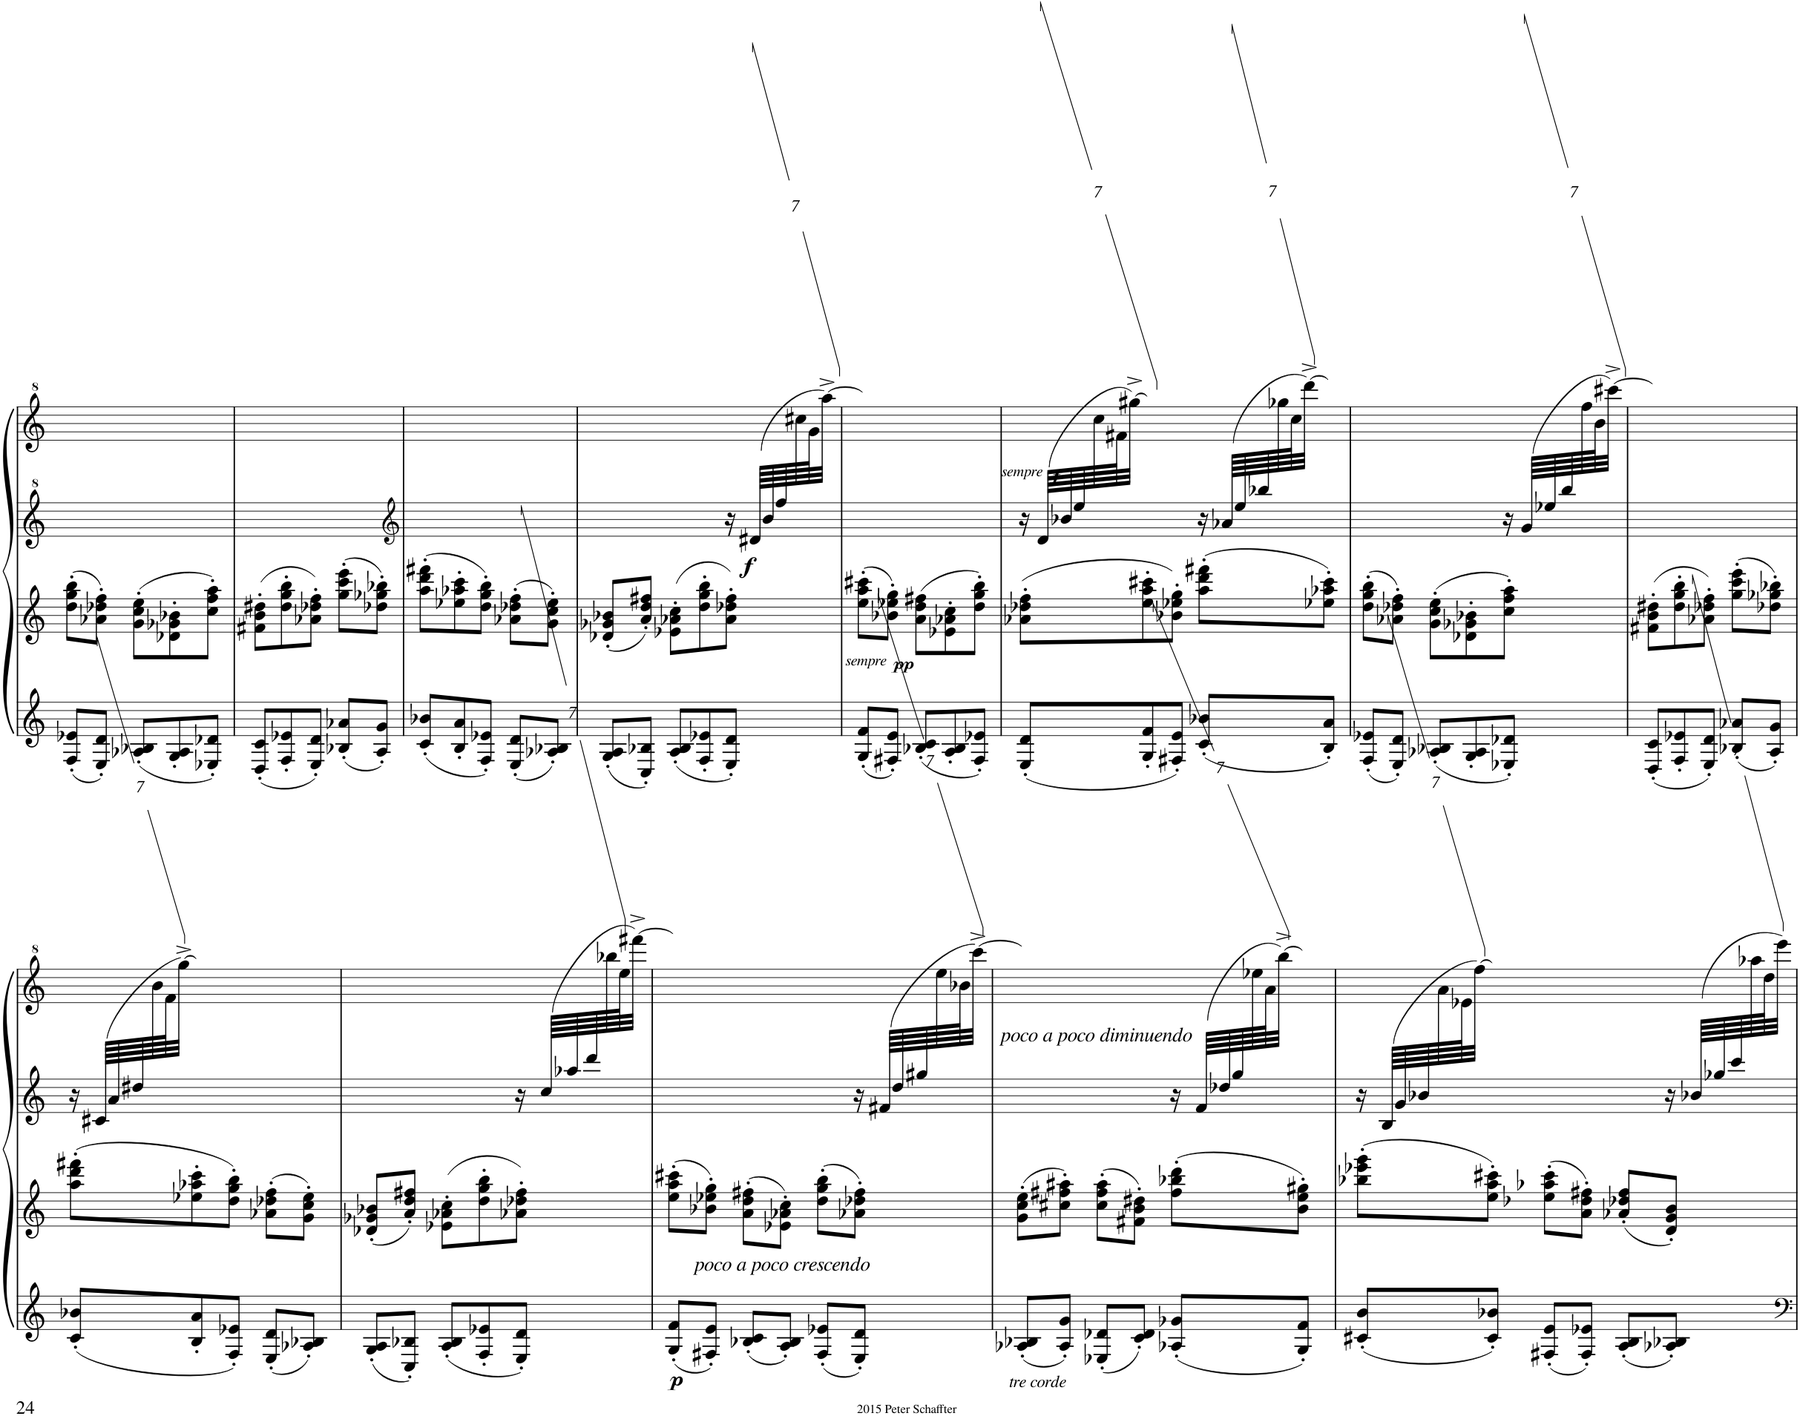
**kern	**kern	**kern	**kern	**dynam
*part1	*part1	*part1	*part1	*part1
*staff4	*staff3	*staff2	*staff1	*staff1/2/3/4
*I"Piano	*	*	*	*
*I'Pno.	*	*	*	*
!!LO:PB:g=z
*clefG2	*clefG2	*clefG^2	*clefG^2	*
*k[]	*k[]	*k[]	*k[]	*
*M6/8	*M6/8	*M6/8	*M6/8	*
=175	=175	=175	=175	=175
8F/' 8e-X/'L	8dd\' 8gg\' 8bb\'L	2ryy	2ryy	.
8E/' 8d/'J	8a-X\' 8dd-X\' 8ff\'J	.	.	.
8A-X/' 8B-X/'L	8g\' 8cc\' 8ee\'L	.	.	.
8G/' 8An/'	8d-X\' 8g-X\' 8b-X\'	.	.	.
8E-X/' 8d-X/'J	8cc\' 8ff\' 8aa\'J	8ryy	8ryy	.
=176	=176	=176	=176	=176
8D/' 8c/'L	8f#X\' 8b\' 8dd#X\'L	2ryy	2ryy	.
8F/' 8e-X/'	8ddn\' 8gg\' 8bb\'	.	.	.
8E/' 8d/'J	8a-X\' 8dd-X\' 8ff\'J	.	.	.
8B-X/' 8a-X/'L	8gg\' 8ccc\' 8eee\'L	.	.	.
8A/' 8g/'J	8dd-X\' 8gg-X\' 8bb-X\'J	8ryy	8ryy	.
=177	=177	=177	=177	=177
*	*	*clefG2	*	*
8c/' 8b-X/'L	8aa\' 8ddd\' 8fff#X\'L	2ryy	2ryy	.
8B/' 8a/'	8ee-X\' 8aa-X\' 8ccc\'	.	.	.
8F/' 8e-X/'J	8dd\' 8gg\' 8bb\'J	.	.	.
8E/' 8d/'L	8a-X\' 8dd-X\' 8ff\'L	.	.	.
8A-X/' 8B-X/'J	8g\' 8cc\' 8een\'J	8ryy	8ryy	.
=178	=178	=178	=178	=178
*	*	*	*^	*
8G/' 8A/'L	8d-X/' 8g-X/' 8b-X/'L	4ryy	2ryy	56%33ryy	.
8C/' 8B-X/'J	8a/' 8dd/' 8ff#X/'J	.	.	.	.
8A/' 8Bn/'L	8e-X\' 8a-X\' 8cc\'L	4ryy	.	.	.
8F/' 8e-X/'	8dd\' 8gg\' 8bb\'	.	.	.	.
8E/' 8d/'J	8a-\' 8dd-X\' 8ffn\'J	16r	8ryy	.	.
!	!	!	!	!	!LO:DY:b=2
.	.	(112d#X~/LLLL	.	.	f
.	.	112b/	.	.	.
.	.	112ff/	.	.	.
.	.	28ryy	.	112ccc#X\	.
.	.	.	.	112gg\J	.
.	.	.	.	[56aaa^\JJJ)	.
=179	=179	=179	=179	=179	=179
!LO:TX:a:i:t=sempre	!	!	!	!	!
*	*	*	*v	*v	*
8G/' 8f/'L	8ee\' 8aa\' 8ccc#X\'L	4ryy	2aaa]	.
8F#X/' 8e/'J	8b-X\' 8ee-X\' 8gg\'J	.	.	.
8B-X/' 8c/'L	8a\ 8dd\ 8ff#X\L	4.ryy	.	.
8A/' 8Bn/'	8e-X\' 8a-X\' 8cc\'	.	.	.
8Fn/' 8e-X/'J	8dd\' 8gg\' 8bb\'J	.	8ryy	.
=180	=180	=180	=180	=180
*	*	*	*^	*
!	!	!LO:TX:a:i:t=sempre	!	!	!
8E/' 8d/'L	8a-X\' 8dd-X\' 8ff\'L	16r	8ryy	56%5ryy	.
.	.	(112d~/LLLL	.	.	.
.	.	112b-X/	.	.	.
.	.	112ee/	.	.	.
.	.	28ryy	.	112ccc\	.
.	.	.	.	112ff#X\J	.
.	.	.	.	[56ggg#X^\JJJ)	.
8G/' 8f/'	8ee\' 8aa\' 8ccc#X\'	4ryy	4ggg#]	56%19ryy	.
8F#X/' 8e/'J	8b-X\' 8ee-X\' 8gg\'J	.	.	.	.
8c/' 8b-X/'L	8aa\' 8ddd\' 8fff#X\'L	16r	8ryy	.	.
.	.	(112a-X~/LLLL	.	.	.
.	.	112ee/	.	.	.
.	.	112bb-X/	.	.	.
.	.	28ryy	.	112ggg-X\	.
.	.	.	.	112ccc\J	.
.	.	.	.	[112dddd^\JJJ)	.
.	.	.	.	112dddd\JJJ_	.
8B/' 8a/'J	8ee-X\' 8aa-X\' 8cccn\'J	8ryy	8dddd]	8ryy	.
=181	=181	=181	=181	=181	=181
8F/' 8e-X/'L	8dd\' 8gg\' 8bb\'L	4ryy	2ryy	56%33ryy	.
8E/' 8d/'J	8a-X\' 8dd-X\' 8ff\'J	.	.	.	.
8A-X/' 8B-X/'L	8g\' 8cc\' 8ee\'L	4ryy	.	.	.
8Gn/' 8An/'	8d-X\' 8g-X\' 8b-X\'	.	.	.	.
8E-X/' 8d-X/'J	8cc\' 8ff\' 8aa\'J	16r	8ryy	.	.
.	.	(112g~/LLLL	.	.	.
.	.	112ee-X/	.	.	.
.	.	112bb/	.	.	.
.	.	28ryy	.	112fff\	.
.	.	.	.	112bb\J	.
.	.	.	.	[56cccc#X^\JJJ)	.
*	*	*	*v	*v	*
=182	=182	=182	=182	=182
8D/' 8c/'L	8f#X\' 8b\' 8dd#X\'L	4ryy	2cccc#]	.
8F/' 8e-X/'	8ddn\' 8gg\' 8bb\'	.	.	.
8E/' 8d/'J	8a-X\' 8dd-X\' 8ff\'J	4.ryy	.	.
8B-X/' 8a-X/'L	8gg\' 8ccc\' 8eee\'L	.	.	.
8A/' 8g/'J	8dd-X\' 8gg-X\' 8bb-X\'J	.	8ryy	.
!!LO:LB:g=z
=183	=183	=183	=183	=183
*	*	*	*^	*
8c/' 8b-X/'L	8aa\' 8ddd\' 8fff#X\'L	16r	8ryy	56%5ryy	.
.	.	(112c#X~/LLLL	.	.	.
.	.	112a/	.	.	.
.	.	112dd#X/	.	.	.
.	.	28ryy	.	112bb\	.
.	.	.	.	112ff\J	.
.	.	.	.	[56ggg^\JJJ)	.
8B/' 8a/'	8ee-X\' 8aa-X\' 8ccc\'	8ryy	8ggg]	2ryy	.
8F/' 8e-X/'J	8dd\' 8gg\' 8bb\'J	4ryy	4ryy	.	.
8E/' 8d/'L	8a-X\' 8dd-X\' 8ff\'L	.	.	.	.
8A-X/' 8B-X/'J	8g\' 8cc\' 8een\'J	8ryy	8ryy	.	.
=184	=184	=184	=184	=184	=184
8G/' 8A/'L	8d-X/' 8g-X/' 8b-X/'L	4ryy	2ryy	56%33ryy	.
8C/' 8B-X/'J	8a/' 8dd/' 8ff#X/'J	.	.	.	.
8A/' 8Bn/'L	8e-X\' 8a-X\' 8cc\'L	4ryy	.	.	.
8F/' 8e-X/'	8dd\' 8gg\' 8bb\'	.	.	.	.
8E/' 8d/'J	8a-X\' 8dd-X\' 8ffn\'J	16r	8ryy	.	.
.	.	(112cc~/LLLL	.	.	.
.	.	112aa-X/	.	.	.
.	.	112ddd/	.	.	.
.	.	28ryy	.	112bbb-X\	.
.	.	.	.	112eee\J	.
.	.	.	.	[56ffff#X^\JJJ)	.
=185	=185	=185	=185	=185	=185
!	!LO:TX:b:i:t=poco a poco crescendo	!	!	!	!
!	!	!	!	!	!LO:DY:b=4
8G/' 8f/'L	8ee\' 8aa\' 8ccc#X\'L	2ryy	8ffff#]	7%5ryy	p
8F#X/' 8e/'J	8b-X\' 8ee-X\' 8gg\'J	.	8ryy	.	.
8B-X/' 8c/'L	8a\' 8dd\' 8ff#X\'L	.	4ryy	.	.
8A/' 8Bn/'J	8e-X\' 8a-X\' 8cc\'J	.	.	.	.
8Fn/' 8e-X/'L	8dd\' 8gg\' 8bb\'L	8ryy	8ryy	.	.
8E/' 8d/'J	8a-X\' 8dd-X\' 8ffn\'J	16r	16ryy	.	.
.	.	(112f#X~/LLLL	16ryy	.	.
.	.	112dd/	.	.	.
.	.	112gg#X/	.	.	.
.	.	28ryy	.	112eee\	.
.	.	.	.	112bb-X\J	.
.	.	.	.	[56cccc^\JJJ)	.
=186	=186	=186	=186	=186	=186
!	!	!	!LO:TX:b:i:t=poco a poco diminuendo	!	!
!LO:TX:b:i:t=tre corde	!	!	!	!	!
8A-X/' 8B-X/'L	8g\' 8cc\' 8ee\'L	2ryy	4cccc]	56%33ryy	.
8An/' 8g/'J	8cc#X\' 8ff#X\' 8aa#X\'J	.	.	.	.
8E-X/' 8d-X/'L	8ccn\' 8ffn\' 8aan\'L	.	4ryy	.	.
8c/' 8dn/'J	8f#X\' 8b\' 8dd#X\'J	.	.	.	.
8A-X/' 8g-X/'L	8ff\' 8bb-X\' 8ddd\'L	16r	16ryy	.	.
.	.	(112f~/LLLL	16ryy	.	.
.	.	112dd-X/	.	.	.
.	.	112gg/	.	.	.
.	.	28ryy	.	112eee-X\	.
.	.	.	.	112aa\J	.
.	.	.	.	[56bbb^\JJJ)	.
8G/' 8f/'J	8b\' 8ee\' 8gg#X\'J	8ryy	8bbb]	8ryy	.
=187	=187	=187	=187	=187	=187
8c#X/' 8b/'L	8bb-X\' 8eee-X\' 8ggg\'L	16r	16ryy	56%5ryy	.
.	.	(112B~/LLLL	16ryy	.	.
.	.	112g/	.	.	.
.	.	112b-X/	.	.	.
.	.	28ryy	.	112aa\	.
.	.	.	.	112ee-X\J	.
.	.	.	.	[56fff\JJJ)	.
8cn/' 8b-X/'J	8ee\' 8aa\' 8ccc#X\'J	8ryy	8fff]	56%33ryy	.
8F#X/' 8e/'L	8ee-X\' 8aa-X\' 8cccn\'L	4ryy	4ryy	.	.
8Fn/' 8e-X/'J	8a\' 8dd\' 8ff#X\'J	.	.	.	.
8A/' 8B/'L	8a-X/' 8dd-X/' 8ffn/'L	8ryy	8ryy	.	.
8A-X/' 8B-X/'J	8d/' 8g/' 8b/'J	16r	16ryy	.	.
.	.	(112b-X~/LLLL	16ryy	.	.
.	.	112gg-X/	.	.	.
.	.	112ccc/	.	.	.
.	.	28ryy	.	112aaa-X\	.
.	.	.	.	112ddd\J	.
.	.	.	.	[112eeee\JJJ)	.
.	.	.	.	112eeee\JJJ]	.
*	*	*	*v	*v	*
=	=	=	=	=
*-	*-	*-	*-	*-
